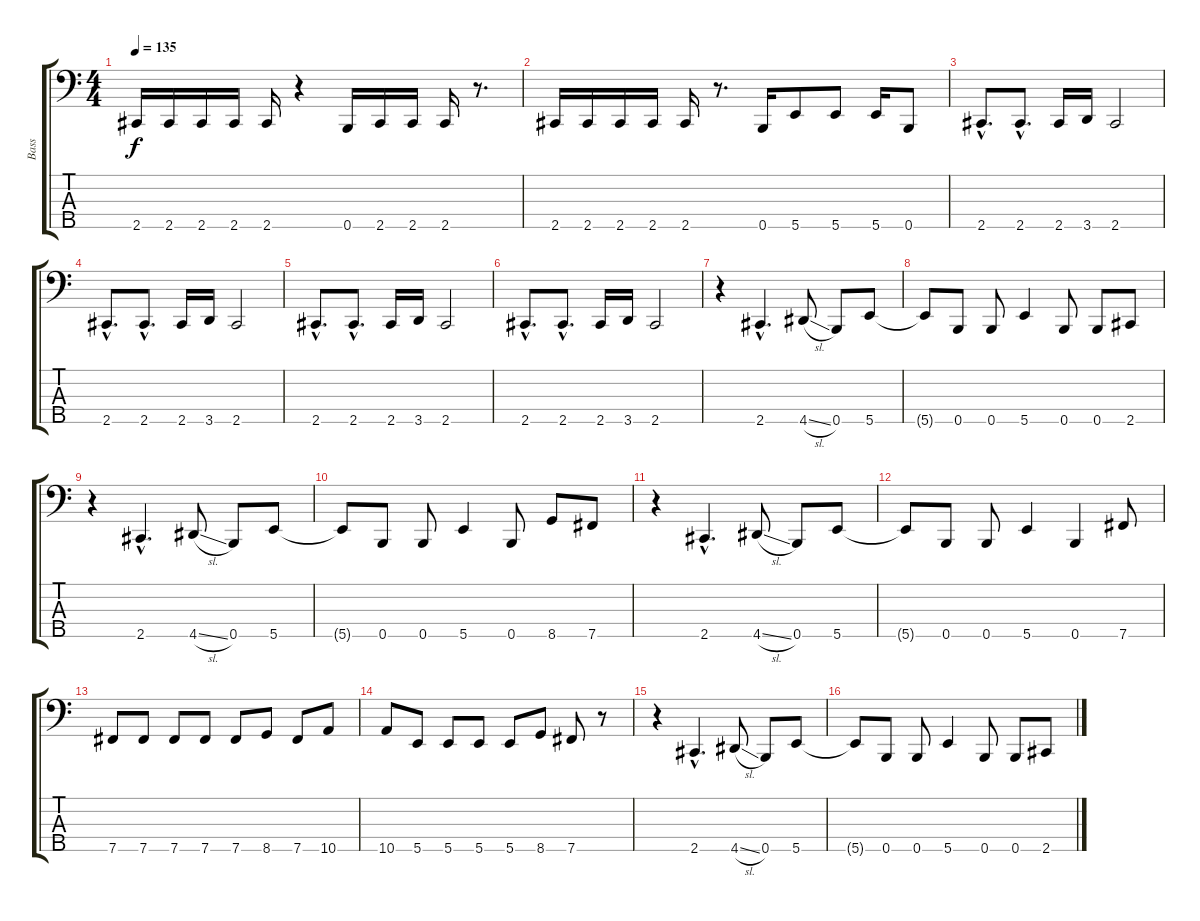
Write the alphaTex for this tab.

\track ("Bass" "Bass") {instrument electricbassfinger}
\staff {score tabs}
\tuning (A2 E2 B1 E1 B0) {hide}
\ts (4 4)
\tempo 135
\clef f4
\ks c
2.5.16{dy f} 2.5.16 2.5.16 2.5.16 2.5.16 r.4 0.5.16 2.5.16 2.5.16 2.5.16 r.8{d} |
2.5.16 2.5.16 2.5.16 2.5.16 2.5.16 r.8{d} 0.5.16 5.5.8 5.5.8 5.5.16 0.5.8 |
2.5{hac}.8{d} 2.5{hac}.8{d} 2.5.16 3.5.16 2.5.2 |
2.5{hac}.8{d} 2.5{hac}.8{d} 2.5.16 3.5.16 2.5.2 |
2.5{hac}.8{d} 2.5{hac}.8{d} 2.5.16 3.5.16 2.5.2 |
2.5{hac}.8{d} 2.5{hac}.8{d} 2.5.16 3.5.16 2.5.2 |
r.4 2.5{hac}.4{d} 4.5{sl}.8 0.5.8 5.5.8 |
5.5{t}.8 0.5.8 0.5.8 5.5.4 0.5.8 0.5.8 2.5.8 |
r.4 2.5{hac}.4{d} 4.5{sl}.8 0.5.8 5.5.8 |
5.5{t}.8 0.5.8 0.5.8 5.5.4 0.5.8 8.5.8 7.5.8 |
r.4 2.5{hac}.4{d} 4.5{sl}.8 0.5.8 5.5.8 |
5.5{t}.8 0.5.8 0.5.8 5.5.4 0.5.4 7.5.8 |
7.5.8 7.5.8 7.5.8 7.5.8 7.5.8 8.5.8 7.5.8 10.5.8 |
10.5.8 5.5.8 5.5.8 5.5.8 5.5.8 8.5.8 7.5.8 r.8 |
r.4 2.5{hac}.4{d} 4.5{sl}.8 0.5.8 5.5.8 |
5.5{t}.8 0.5.8 0.5.8 5.5.4 0.5.8 0.5.8 2.5.8
